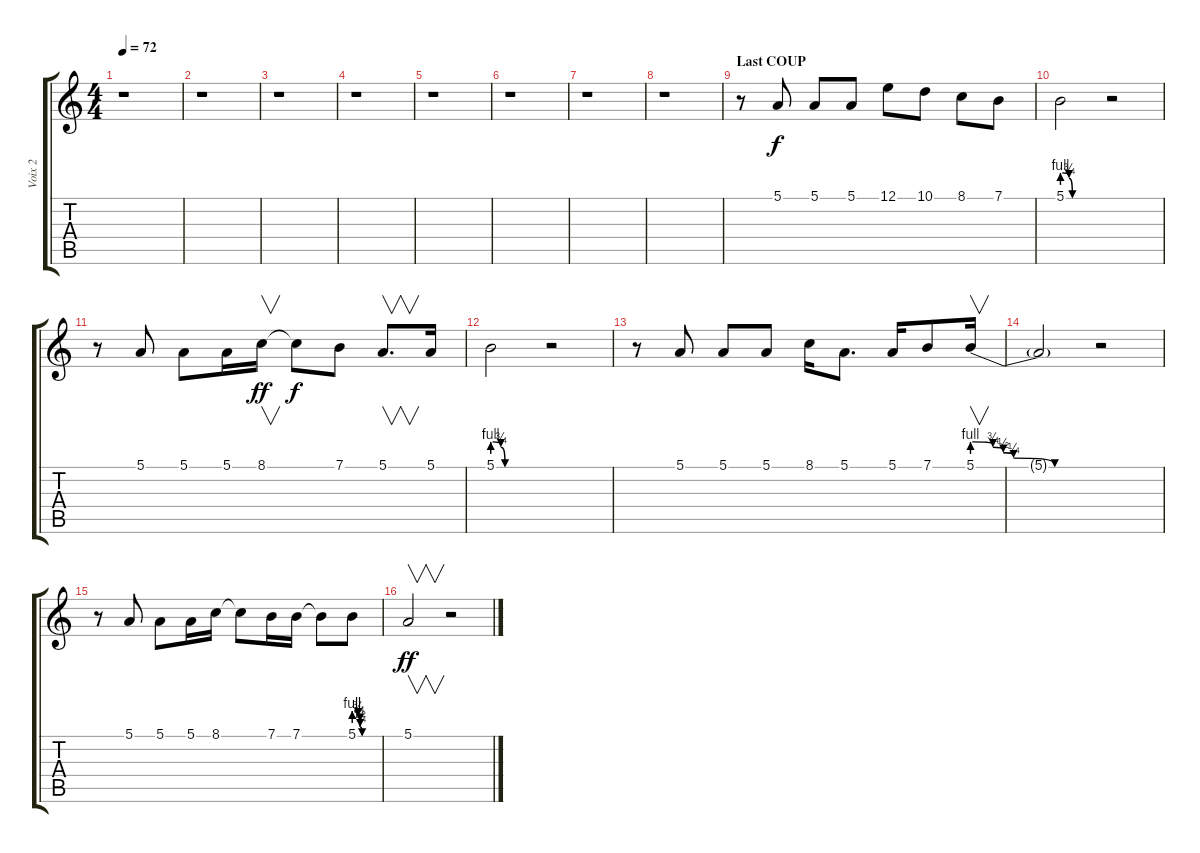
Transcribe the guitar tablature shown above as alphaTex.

\track ("Voix 2" "Voix 2") {instrument lead1square}
\staff {score tabs}
\tuning (E4 B3 G3 D3 A2 E2) {hide}
\ts (4 4)
\tempo 72
\clef g2
\ks c
r.1{dy f} |
r.1 |
r.1 |
r.1 |
r.1 |
r.1 |
r.1 |
r.1 |
\section ("" "Last COUP")
r.8 5.1.8 5.1.8 5.1.8 12.1.8 10.1.8 8.1.8 7.1.8 |
5.1{be (custom 0 4 10 3 15 0 20 0 40 0 60 0)}.2 r.2 |
r.8 5.1.8 5.1.8 5.1.16 8.1.16{v dy ff} 8.1{t}.8{dy f} 7.1.8 5.1.8{v d} 5.1.16 |
5.1{be (custom 0 4 10 3 15 0 20 0 40 0 60 0)}.2 r.2 |
r.8 5.1.8 5.1.8 5.1.8 8.1.16 5.1.8{d} 5.1.16 7.1.8 5.1{be (custom 0 4 10 3 15 2 20 1 40 0 60 0)}.16{v} |
5.1{t}.2 r.2 |
r.8 5.1.8 5.1.8 5.1.16 8.1.16 8.1{t}.8 7.1.16 7.1.16 7.1{t}.8 5.1{be (custom 0 4 10 3 15 3 15 2 15 1 20 0 40 0 60 0)}.8 |
5.1.2{v dy ff} r.2
